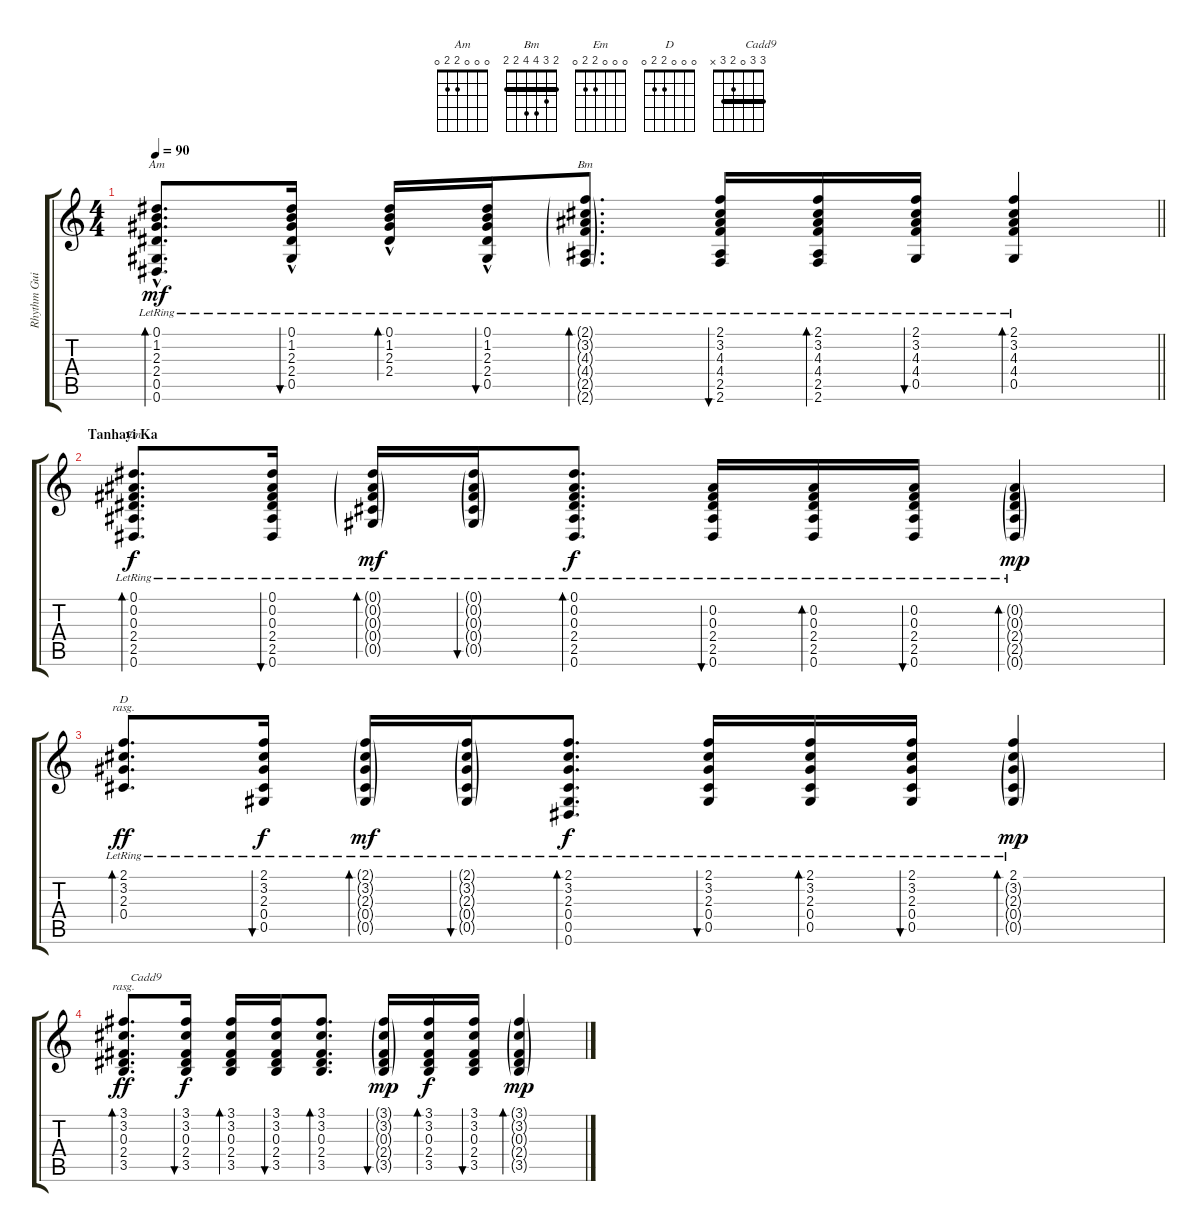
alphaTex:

\track ("Rhythm Guitar" "Rhythm Gui") {instrument acousticguitarnylon}
\staff {score tabs}
\tuning (Eb4 Bb3 Gb3 Db3 Ab2 Eb2) {hide}
\chord ("Am" 0 0 0 2 2 0)
\chord ("Bm" 2 3 4 4 2 2) {barre 2}
\chord ("Em" 0 0 0 2 2 0)
\chord ("D" 0 0 0 2 2 0)
\chord ("               Cadd9" 3 3 0 2 3 x) {barre 3}
\ts (4 4)
\tempo 90
\clef g2
\barLineRight lightlight
\ks c
(0.1{hac lr} 1.2{hac lr} 2.3{hac lr} 2.4{hac lr} 0.5{hac lr} 0.6{hac lr}).8{d bd 60 ch "Am" dy mf} (0.1{hac lr} 1.2{hac lr} 2.3{hac lr} 2.4{hac lr} 0.5{hac lr}).16{bu 60} (0.1{hac lr} 1.2{hac lr} 2.3{hac lr} 2.4{hac lr}).16{bd 60} (0.1{hac lr} 1.2{hac lr} 2.3{hac lr} 2.4{hac lr} 0.5{hac lr}).16{bu 60} (2.1{g lr} 3.2{g lr} 4.3{g lr} 4.4{g lr} 2.5{g lr} 2.6{g lr}).8{d bd 60 ch "Bm"} (2.1{lr} 3.2{lr} 4.3{lr} 4.4{lr} 2.5{lr} 2.6).16{bu 60} (2.1{lr} 3.2{lr} 4.3{lr} 4.4{lr} 2.5{lr} 2.6).16{bd 60} (2.1{lr} 3.2{lr} 4.3{lr} 4.4{lr} 0.5{lr}).16{bu 60} (2.1{lr} 3.2{lr} 4.3{lr} 4.4{lr} 0.5{lr}).4{bd 60} |
\section ("" "Tanhayi Ka")
(0.1{lr} 0.2{lr} 0.3{lr} 2.4{lr} 2.5{lr} 0.6{lr}).8{d bd 60 ch "Em" dy f} (0.1{lr} 0.2{lr} 0.3{lr} 2.4{lr} 2.5{lr} 0.6{lr}).16{bu 60} (0.1{g lr} 0.2{g lr} 0.3{g lr} 0.4{g lr} 0.5{g lr}).16{bd 60 dy mf} (0.1{g lr} 0.2{g lr} 0.3{g lr} 0.4{g lr} 0.5{g lr}).16{bu 60} (0.1{lr} 0.2{lr} 0.3{lr} 2.4{lr} 2.5{lr} 0.6{lr}).8{d bd 60 dy f} (0.2{lr} 0.3{lr} 2.4{lr} 2.5{lr} 0.6{lr}).16{bu 60} (0.2{lr} 0.3{lr} 2.4{lr} 2.5{lr} 0.6{lr}).16{bd 60} (0.2{lr} 0.3{lr} 2.4{lr} 2.5{lr} 0.6{lr}).16{bu 60} (0.2{g lr} 0.3{g lr} 2.4{g lr} 2.5{g lr} 0.6{g lr}).4{bd 60 dy mp} |
(2.1{lr} 3.2{lr} 2.3{lr} 0.4{lr}).8{d bd 120 ch "D" rasg ii dy ff} (2.1{lr} 3.2{lr} 2.3{lr} 0.4{lr} 0.5{lr}).16{bu 60 dy f} (2.1{g lr} 3.2{g lr} 2.3{g lr} 0.4{g lr} 0.5{g lr}).16{bd 60 dy mf} (2.1{g lr} 3.2{g lr} 2.3{g lr} 0.4{g lr} 0.5{g lr}).16{bu 60} (2.1{lr} 3.2{lr} 2.3{lr} 0.4{lr} 0.5{lr} 0.6{lr}).8{d bd 60 dy f} (2.1 3.2{lr} 2.3{lr} 0.4{lr} 0.5).16{bu 60} (2.1 3.2{lr} 2.3{lr} 0.4{lr} 0.5{lr}).16{bd 60} (2.1 3.2{lr} 2.3{lr} 0.4{lr} 0.5{lr}).16{bu 60} (2.1 3.2{g lr} 2.3{g lr} 0.4{g lr} 0.5{g lr}).4{bd 60 dy mp} |
(3.1 3.2 0.3 2.4 3.5).8{d bd 120 ch "               Cadd9" rasg ii dy ff} (3.1 3.2 0.3 2.4 3.5).16{bu 60 dy f} (3.1 3.2 0.3 2.4 3.5).16{bd 60} (3.1 3.2 0.3 2.4 3.5).16{bu 60} (3.1 3.2 0.3 2.4 3.5).8{d bd 60} (3.1{g} 3.2{g} 0.3{g} 2.4{g} 3.5{g}).16{bu 60 dy mp} (3.1 3.2 0.3 2.4 3.5).16{bd 60 dy f} (3.1 3.2 0.3 2.4 3.5).16{bu 60} (3.1{g} 3.2{g} 0.3{g} 2.4{g} 3.5{g}).4{bd 60 dy mp}
